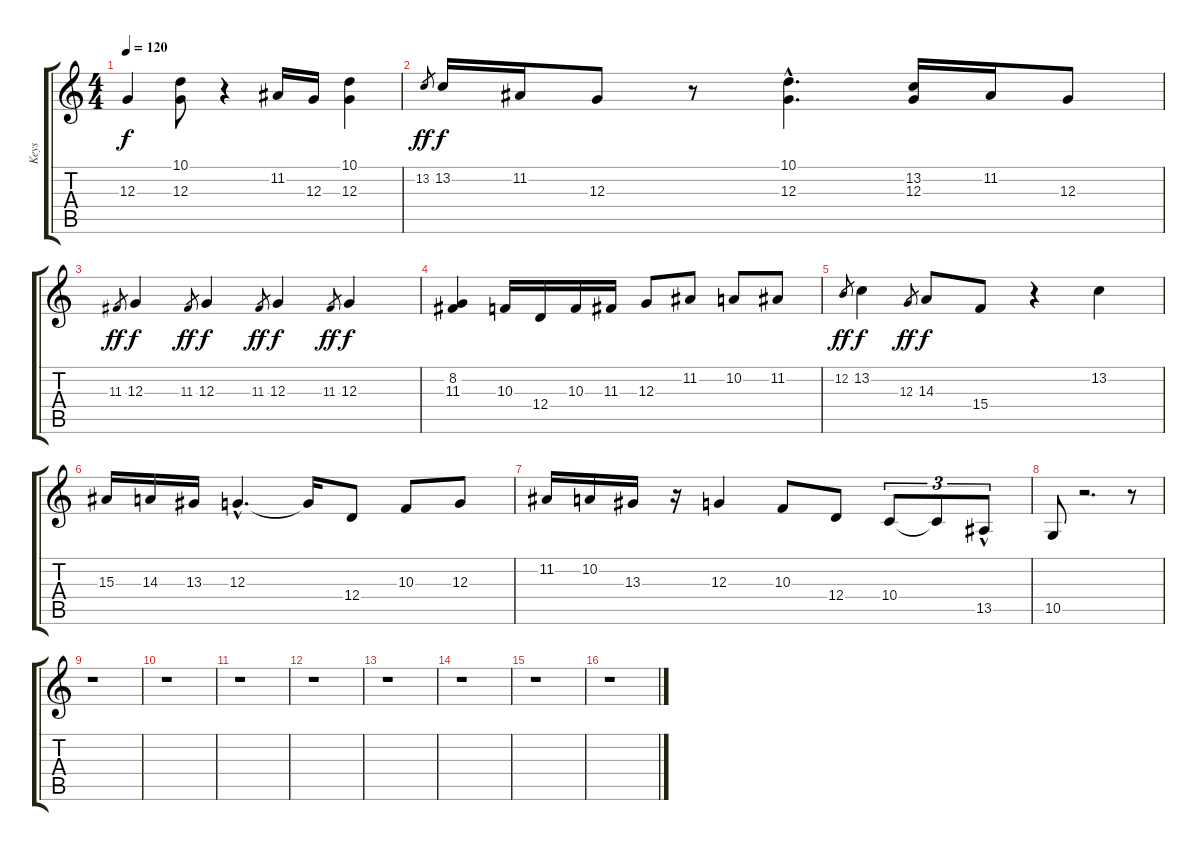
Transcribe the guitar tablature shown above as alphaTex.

\track ("Keys" "Keys") {instrument rockorgan}
\staff {score tabs}
\tuning (E4 B3 G3 D3 A2 E2) {hide}
\ts (4 4)
\tempo 120
\clef g2
\ks c
12.3.4{dy f} (10.1 12.3).8 r.4 11.2.16 12.3.16 (10.1 12.3).4 |
13.2.8{gr dy ff} 13.2.16{dy f} 11.2.16 12.3.8 r.8 (10.1{hac} 12.3{hac}).4{d} (13.2 12.3).16 11.2.16 12.3.8 |
11.3.8{gr dy ff} 12.3.4{dy f} 11.3.8{gr dy ff} 12.3.4{dy f} 11.3.8{gr dy ff} 12.3.4{dy f} 11.3.8{gr dy ff} 12.3.4{dy f} |
(8.2 11.3).4 10.3.16 12.4.16 10.3.16 11.3.16 12.3.8 11.2.8 10.2.8 11.2.8 |
12.2.8{gr dy ff} 13.2.4{dy f} 12.3.8{gr dy ff} 14.3.8{dy f} 15.4.8 r.4 13.2.4 |
15.3.16 14.3.16 13.3.16 12.3{hac}.4{d} 12.3{t}.16 12.4.8 10.3.8 12.3.8 |
11.2.16 10.2.16 13.3.16 r.16 12.3.4 10.3.8 12.4.8 10.4.8{tu (3 2)} 10.4{t}.8{tu (3 2)} 13.5{hac}.8{tu (3 2)} |
10.5.8 r.2{d} r.8 |
r.1 |
r.1 |
r.1 |
r.1 |
r.1 |
r.1 |
r.1 |
r.1
